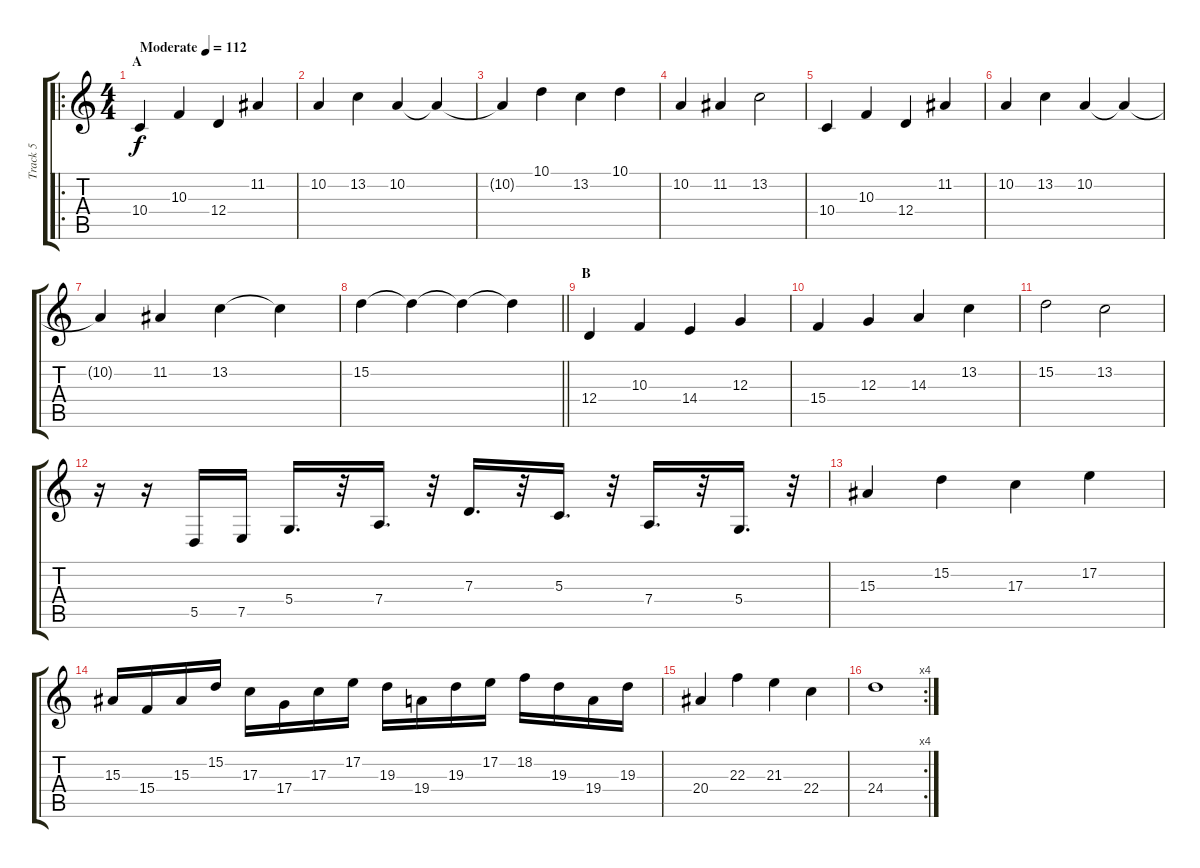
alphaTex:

\track ("Track 5" "Track 5") {instrument stringensemble1}
\staff {score tabs}
\tuning (E4 B3 G3 D3 A2 E2) {hide}
\ro
\ts (4 4)
\section ("" "A")
\tempo (112 "Moderate")
\clef g2
\ks c
10.4.4{dy f instrument stringensemble1} 10.3.4 12.4.4 11.2.4 |
10.2.4 13.2.4 10.2.4 10.2{t}.4 |
10.2{t}.4 10.1.4 13.2.4 10.1.4 |
10.2.4 11.2.4 13.2.2 |
10.4.4 10.3.4 12.4.4 11.2.4 |
10.2.4 13.2.4 10.2.4 10.2{t}.4 |
10.2{t}.4 11.2.4 13.2.4 13.2{t}.4 |
\barLineRight lightlight
15.2.4 15.2{t}.4 15.2{t}.4 15.2{t}.4 |
\section ("" "B")
12.4.4 10.3.4 14.4.4 12.3.4 |
15.4.4 12.3.4 14.3.4 13.2.4 |
15.2.2 13.2.2 |
r.16 r.16 5.5.16{instrument electricguitarclean} 7.5.16 5.4.16{d} r.32 7.4.16{d} r.32 7.3.16{d} r.32 5.3.16{d} r.32 7.4.16{d} r.32 5.4.16{d} r.32 |
15.3.4{instrument stringensemble1} 15.2.4 17.3.4 17.2.4 |
15.3.16 15.4.16 15.3.16 15.2.16 17.3.16 17.4.16 17.3.16 17.2.16 19.3.16 19.4.16 19.3.16 17.2.16 18.2.16 19.3.16 19.4.16 19.3.16 |
20.4.4 22.3.4 21.3.4 22.4.4 |
\rc 4
24.4.1
